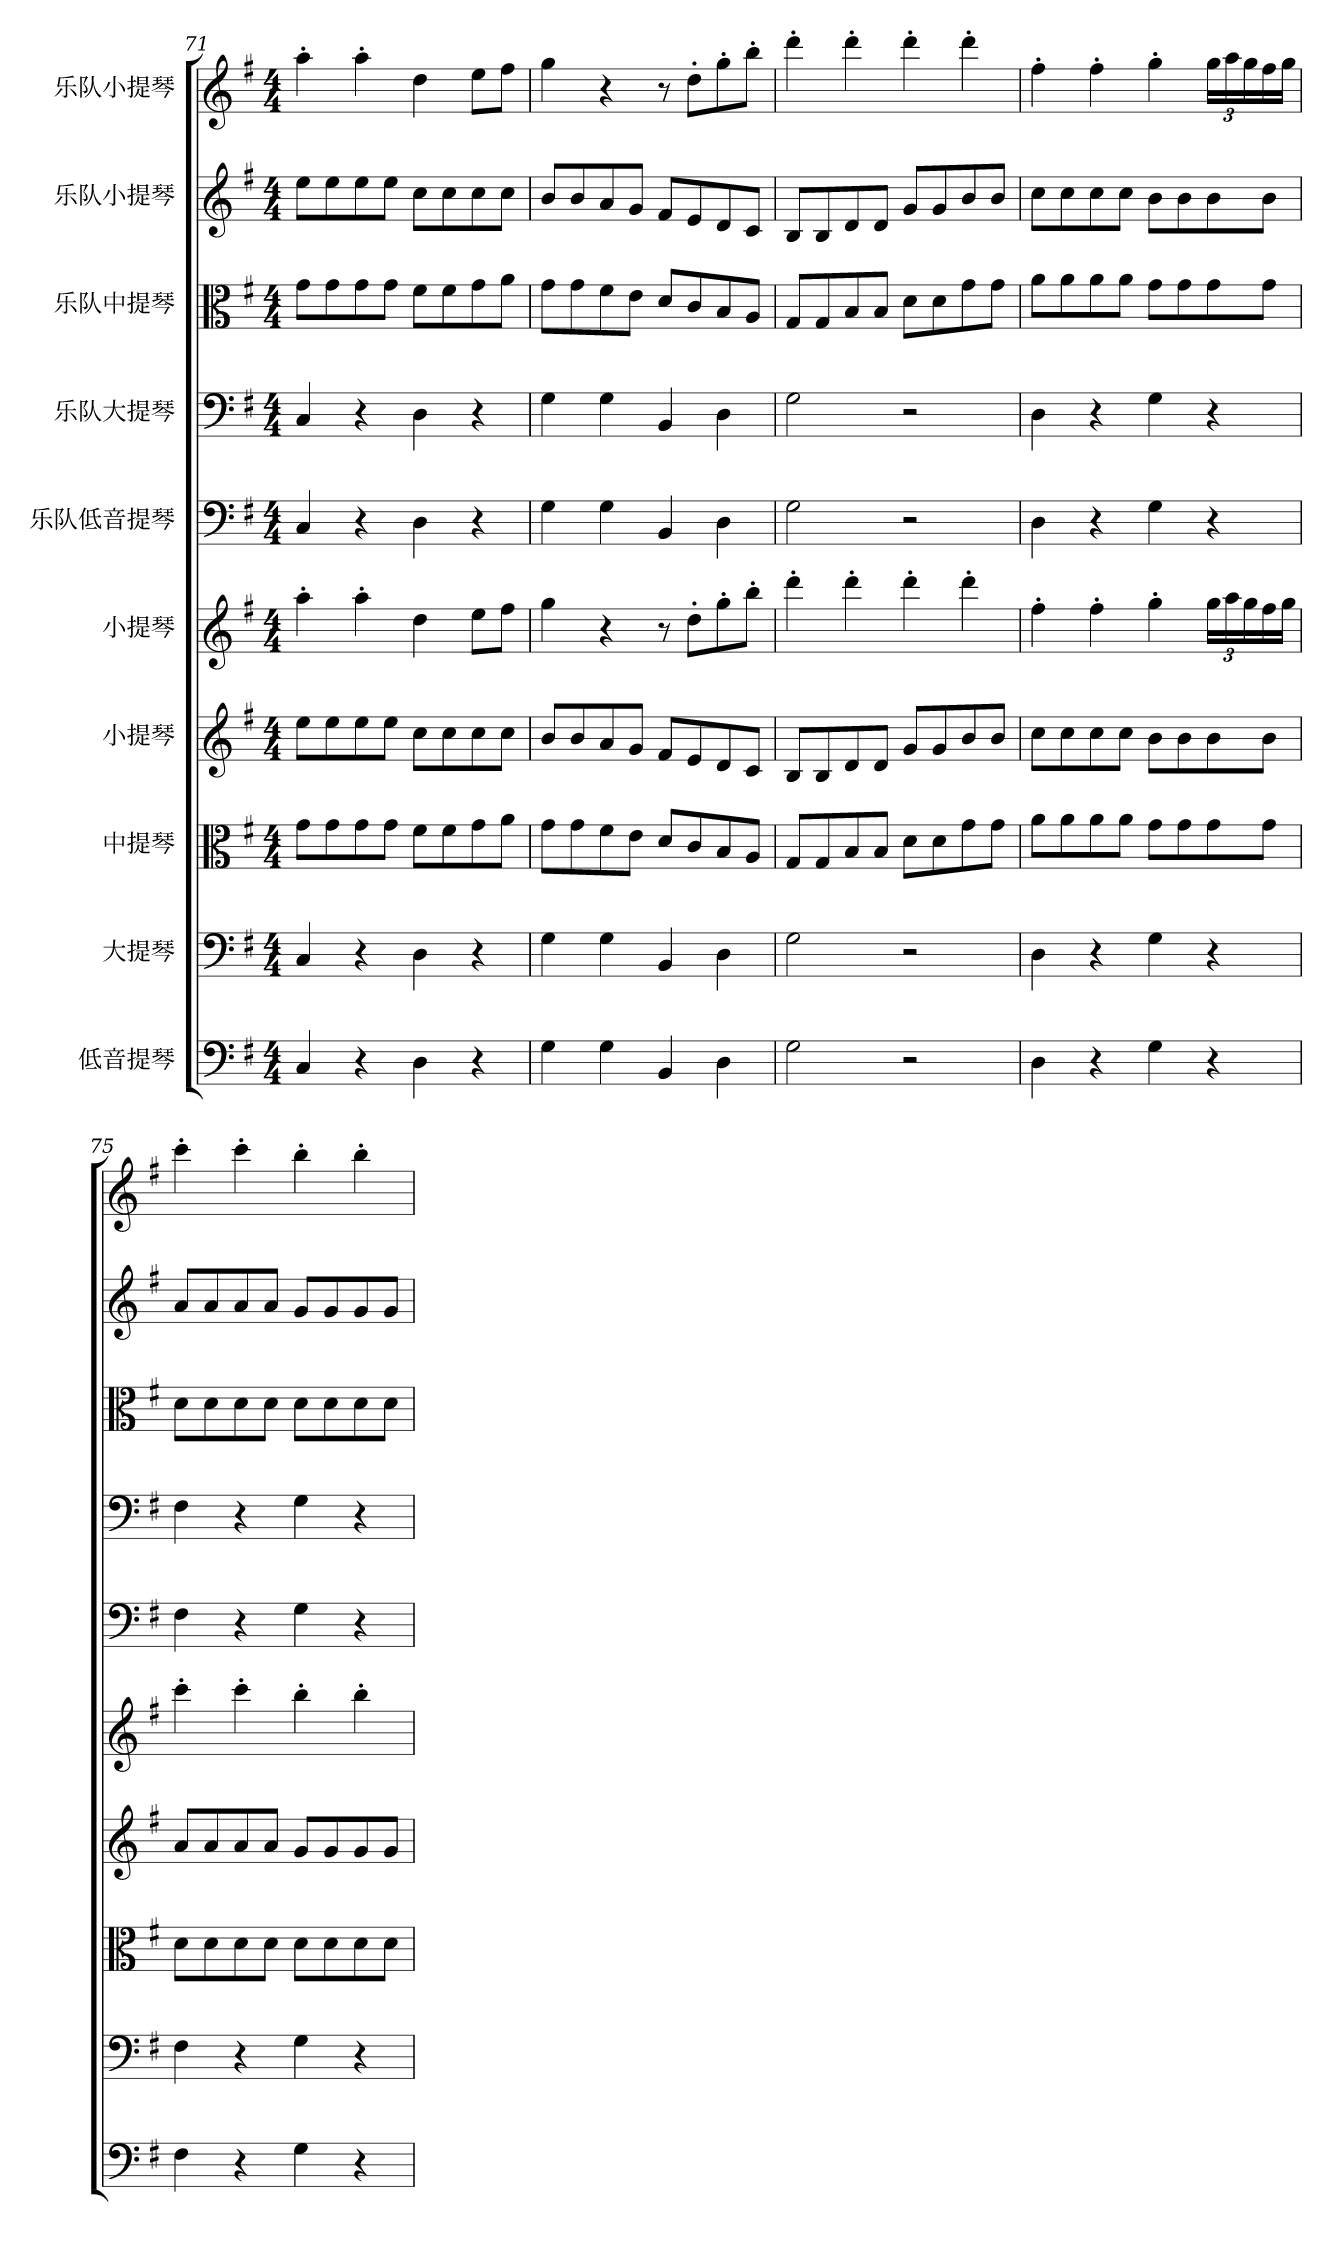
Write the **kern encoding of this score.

**kern	**kern	**kern	**kern	**kern	**kern	**kern	**kern	**kern	**kern
*part10	*part9	*part8	*part7	*part6	*part5	*part4	*part3	*part2	*part1
*staff10	*staff9	*staff8	*staff7	*staff6	*staff5	*staff4	*staff3	*staff2	*staff1
*I"低音提琴	*I"大提琴	*I"中提琴	*I"小提琴	*I"小提琴	*I"乐队低音提琴	*I"乐队大提琴	*I"乐队中提琴	*I"乐队小提琴	*I"乐队小提琴
*clefF4	*clefF4	*clefC3	*clefG2	*clefG2	*clefF4	*clefF4	*clefC3	*clefG2	*clefG2
*ITrd7c12	*	*	*	*	*ITrd7c12	*	*	*	*
*k[f#]	*k[f#]	*k[f#]	*k[f#]	*k[f#]	*k[f#]	*k[f#]	*k[f#]	*k[f#]	*k[f#]
*M4/4	*M4/4	*M4/4	*M4/4	*M4/4	*M4/4	*M4/4	*M4/4	*M4/4	*M4/4
=71	=71	=71	=71	=71	=71	=71	=71	=71	=71
4CC/	4C/	8g\L	8ee\L	4aa'\	4CC/	4C/	8g\L	8ee\L	4aa'\
.	.	8g\	8ee\	.	.	.	8g\	8ee\	.
4r	4r	8g\	8ee\	4aa'\	4r	4r	8g\	8ee\	4aa'\
.	.	8g\J	8ee\J	.	.	.	8g\J	8ee\J	.
4DD\	4D\	8f#\L	8cc\L	4dd\	4DD\	4D\	8f#\L	8cc\L	4dd\
.	.	8f#\	8cc\	.	.	.	8f#\	8cc\	.
4r	4r	8g\	8cc\	8ee\L	4r	4r	8g\	8cc\	8ee\L
.	.	8a\J	8cc\J	8ff#\J	.	.	8a\J	8cc\J	8ff#\J
!!LO:PB:g=z
=72	=72	=72	=72	=72	=72	=72	=72	=72	=72
4GG\	4G\	8g\L	8b/L	4gg\	4GG\	4G\	8g\L	8b/L	4gg\
.	.	8g\	8b/	.	.	.	8g\	8b/	.
4GG\	4G\	8f#\	8a/	4r	4GG\	4G\	8f#\	8a/	4r
.	.	8e\J	8g/J	.	.	.	8e\J	8g/J	.
4BBB/	4BB/	8d/L	8f#/L	8r	4BBB/	4BB/	8d/L	8f#/L	8r
.	.	8c/	8e/	8dd'\L	.	.	8c/	8e/	8dd'\L
4DD\	4D\	8B/	8d/	8gg'\	4DD\	4D\	8B/	8d/	8gg'\
.	.	8A/J	8c/J	8bb'\J	.	.	8A/J	8c/J	8bb'\J
=73	=73	=73	=73	=73	=73	=73	=73	=73	=73
2GG\	2G\	8G/L	8B/L	4ddd'\	2GG\	2G\	8G/L	8B/L	4ddd'\
.	.	8G/	8B/	.	.	.	8G/	8B/	.
.	.	8B/	8d/	4ddd'\	.	.	8B/	8d/	4ddd'\
.	.	8B/J	8d/J	.	.	.	8B/J	8d/J	.
2r	2r	8d\L	8g/L	4ddd'\	2r	2r	8d\L	8g/L	4ddd'\
.	.	8d\	8g/	.	.	.	8d\	8g/	.
.	.	8g\	8b/	4ddd'\	.	.	8g\	8b/	4ddd'\
.	.	8g\J	8b/J	.	.	.	8g\J	8b/J	.
=74	=74	=74	=74	=74	=74	=74	=74	=74	=74
4DD\	4D\	8a\L	8cc\L	4ff#'\	4DD\	4D\	8a\L	8cc\L	4ff#'\
.	.	8a\	8cc\	.	.	.	8a\	8cc\	.
4r	4r	8a\	8cc\	4ff#'\	4r	4r	8a\	8cc\	4ff#'\
.	.	8a\J	8cc\J	.	.	.	8a\J	8cc\J	.
4GG\	4G\	8g\L	8b\L	4gg'\	4GG\	4G\	8g\L	8b\L	4gg'\
.	.	8g\	8b\	.	.	.	8g\	8b\	.
*	*	*	*	*Xbrackettup	*	*	*	*	*Xbrackettup
4r	4r	8g\	8b\	24gg\LL	4r	4r	8g\	8b\	24gg\LL
.	.	.	.	24aa\	.	.	.	.	24aa\
.	.	.	.	24gg\	.	.	.	.	24gg\
.	.	8g\J	8b\J	16ff#\	.	.	8g\J	8b\J	16ff#\
.	.	.	.	16gg\JJ	.	.	.	.	16gg\JJ
=75	=75	=75	=75	=75	=75	=75	=75	=75	=75
4FF#\	4F#\	8d\L	8a/L	4ccc'\	4FF#\	4F#\	8d\L	8a/L	4ccc'\
.	.	8d\	8a/	.	.	.	8d\	8a/	.
4r	4r	8d\	8a/	4ccc'\	4r	4r	8d\	8a/	4ccc'\
.	.	8d\J	8a/J	.	.	.	8d\J	8a/J	.
4GG\	4G\	8d\L	8g/L	4bb'\	4GG\	4G\	8d\L	8g/L	4bb'\
.	.	8d\	8g/	.	.	.	8d\	8g/	.
4r	4r	8d\	8g/	4bb'\	4r	4r	8d\	8g/	4bb'\
.	.	8d\J	8g/J	.	.	.	8d\J	8g/J	.
=	=	=	=	=	=	=	=	=	=
*-	*-	*-	*-	*-	*-	*-	*-	*-	*-
